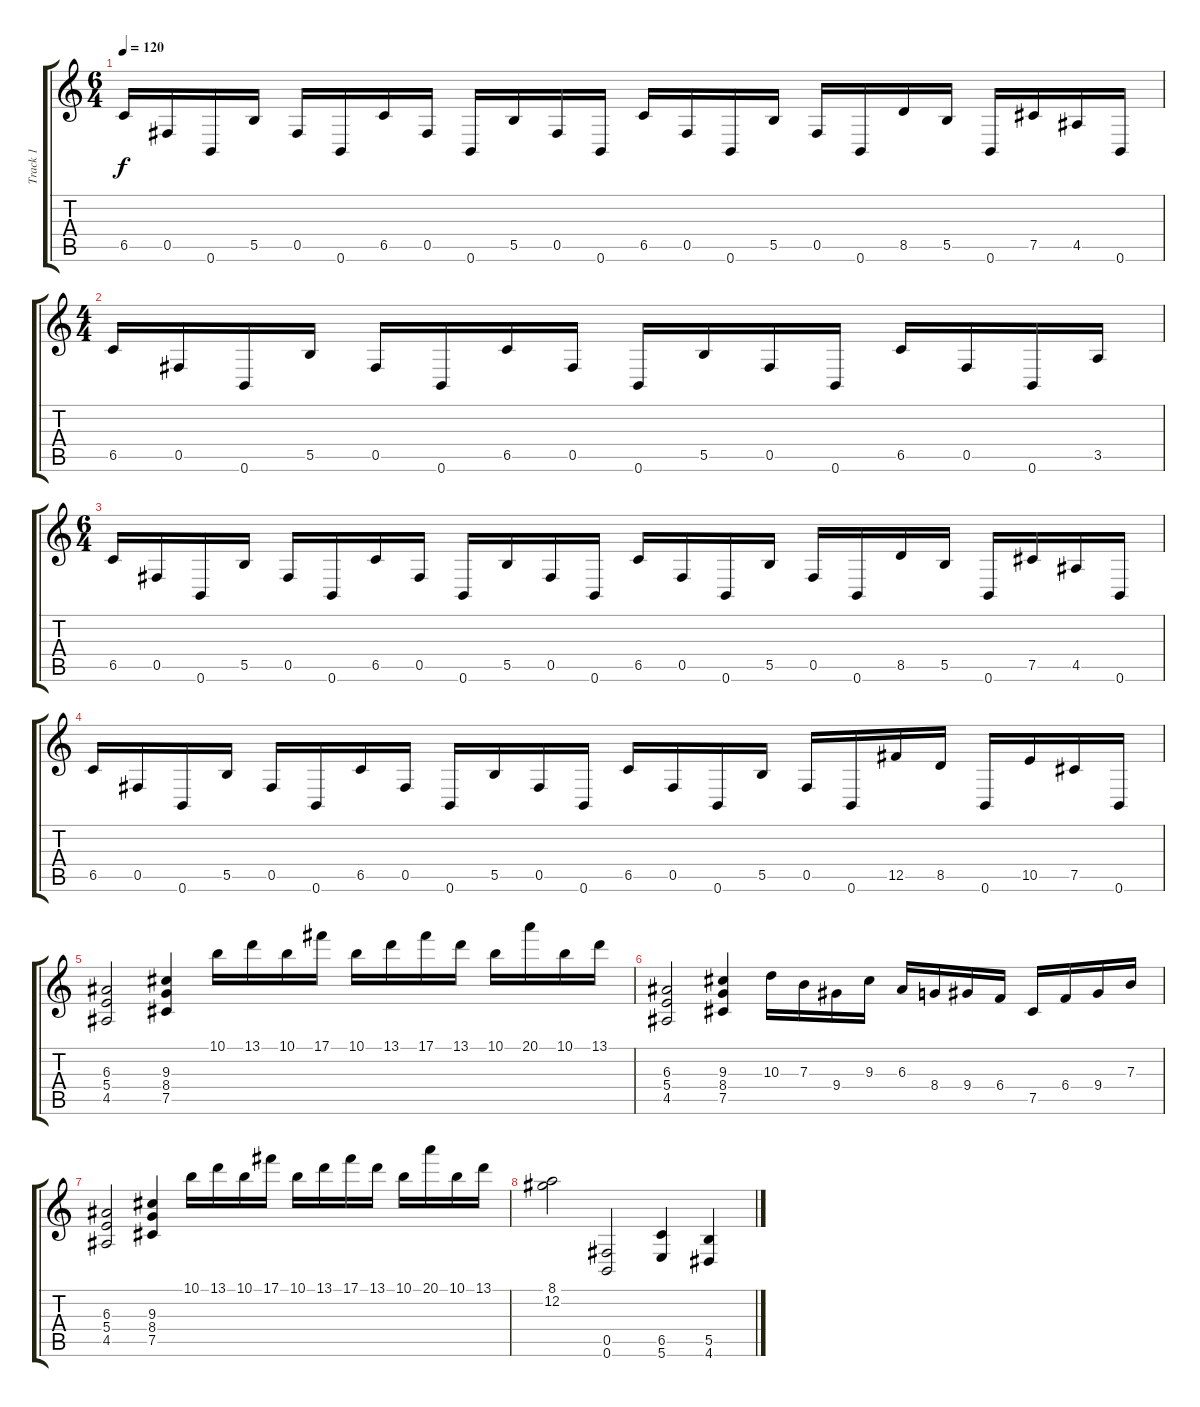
\track ("Track 1" "Track 1") {instrument distortionguitar}
\staff {score tabs}
\tuning (Db4 Ab3 E3 B2 Gb2 B1) {hide}
\ts (6 4)
\tempo 120
\clef g2
\ks c
6.5.16{dy f} 0.5.16 0.6.16 5.5.16 0.5.16 0.6.16 6.5.16 0.5.16 0.6.16 5.5.16 0.5.16 0.6.16 6.5.16 0.5.16 0.6.16 5.5.16 0.5.16 0.6.16 8.5.16 5.5.16 0.6.16 7.5.16 4.5.16 0.6.16 |
\ts (4 4)
6.5.16 0.5.16 0.6.16 5.5.16 0.5.16 0.6.16 6.5.16 0.5.16 0.6.16 5.5.16 0.5.16 0.6.16 6.5.16 0.5.16 0.6.16 3.5.16 |
\ts (6 4)
6.5.16 0.5.16 0.6.16 5.5.16 0.5.16 0.6.16 6.5.16 0.5.16 0.6.16 5.5.16 0.5.16 0.6.16 6.5.16 0.5.16 0.6.16 5.5.16 0.5.16 0.6.16 8.5.16 5.5.16 0.6.16 7.5.16 4.5.16 0.6.16 |
6.5.16 0.5.16 0.6.16 5.5.16 0.5.16 0.6.16 6.5.16 0.5.16 0.6.16 5.5.16 0.5.16 0.6.16 6.5.16 0.5.16 0.6.16 5.5.16 0.5.16 0.6.16 12.5.16 8.5.16 0.6.16 10.5.16 7.5.16 0.6.16 |
(6.3 5.4 4.5).2 (9.3 8.4 7.5).4 10.1.16 13.1.16 10.1.16 17.1.16 10.1.16 13.1.16 17.1.16 13.1.16 10.1.16 20.1.16 10.1.16 13.1.16 |
(6.3 5.4 4.5).2 (9.3 8.4 7.5).4 10.3.16 7.3.16 9.4.16 9.3.16 6.3.16 8.4.16 9.4.16 6.4.16 7.5.16 6.4.16 9.4.16 7.3.16 |
(6.3 5.4 4.5).2 (9.3 8.4 7.5).4 10.1.16 13.1.16 10.1.16 17.1.16 10.1.16 13.1.16 17.1.16 13.1.16 10.1.16 20.1.16 10.1.16 13.1.16 |
(8.1 12.2).2 (0.5 0.6).2 (6.5 5.6).4 (5.5 4.6).4
